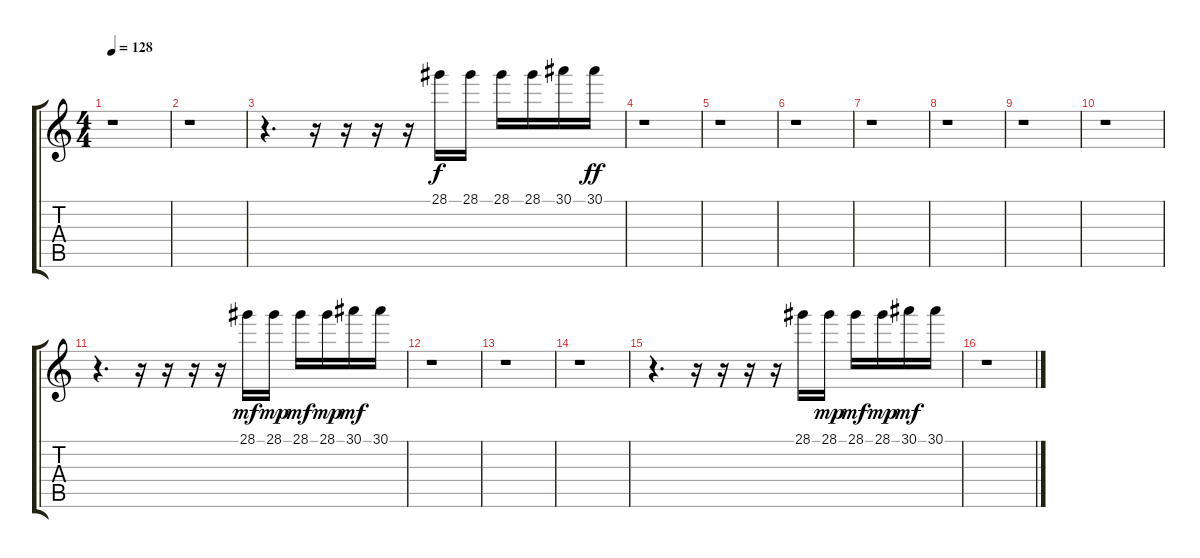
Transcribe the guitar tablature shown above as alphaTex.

\track "" {instrument woodblock}
\staff {score tabs}
\tuning (E4 B3 G3 D3 A2 E2) {hide}
\ts (4 4)
\tempo 128
\clef g2
\ks c
r.1{dy ff} |
r.1 |
r.4{d} r.16 r.16 r.16 r.16 28.1.16{dy f} 28.1.16 28.1.16 28.1.16 30.1.16 30.1.16{dy ff} |
r.1 |
r.1 |
r.1 |
r.1 |
r.1 |
r.1 |
r.1 |
r.4{d} r.16 r.16 r.16 r.16 28.1.16{dy mf} 28.1.16{dy mp} 28.1.16{dy mf} 28.1.16{dy mp} 30.1.16{dy mf} 30.1.16 |
r.1 |
r.1 |
r.1 |
r.4{d} r.16 r.16 r.16 r.16 28.1.16 28.1.16{dy mp} 28.1.16{dy mf} 28.1.16{dy mp} 30.1.16{dy mf} 30.1.16 |
r.1
